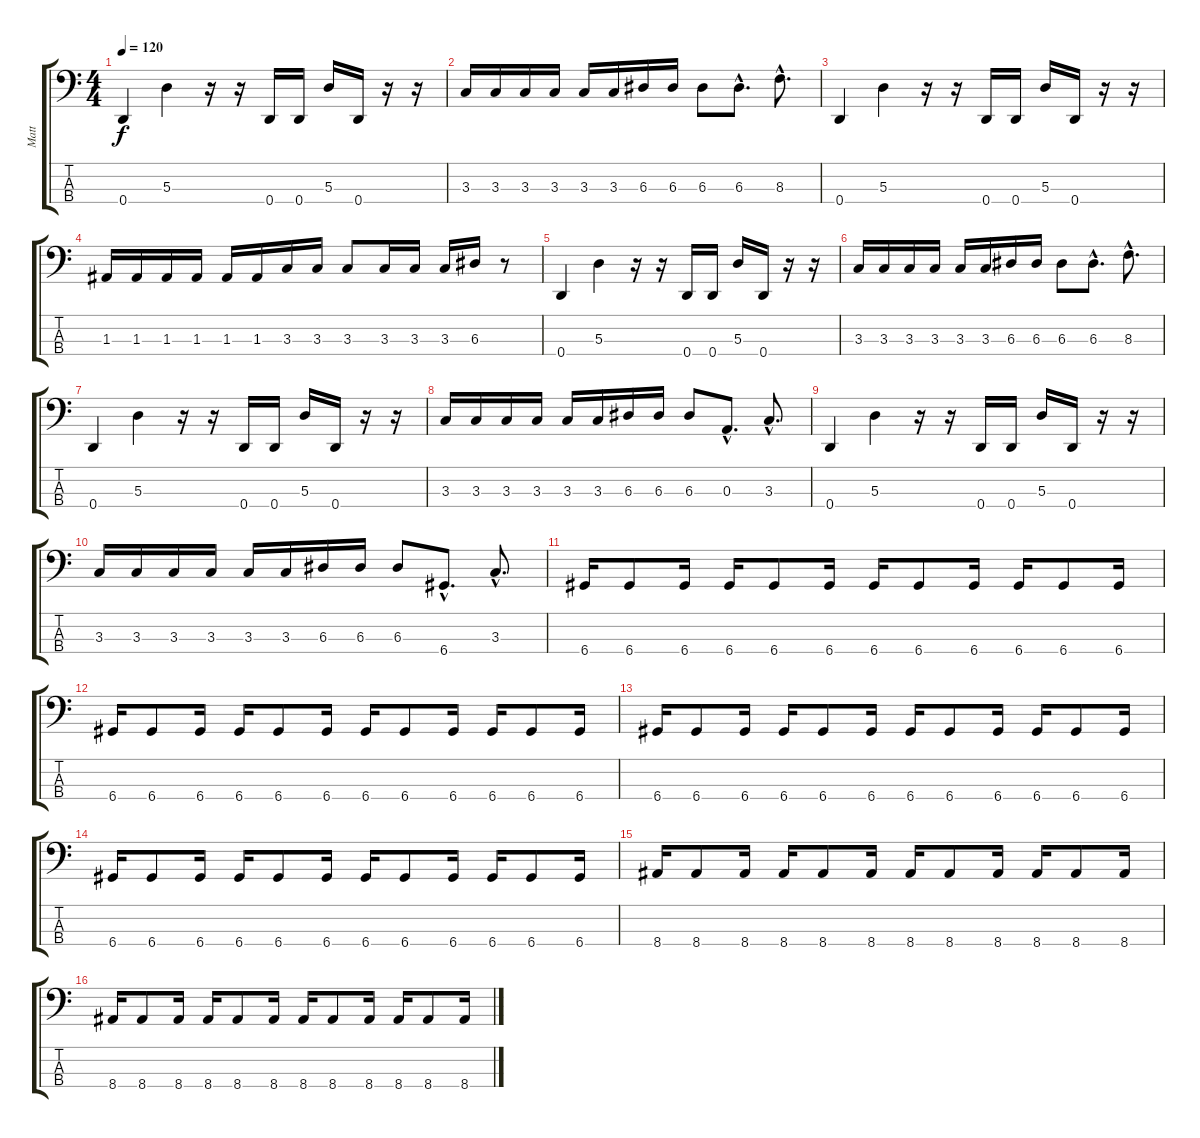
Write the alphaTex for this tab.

\track ("Matt" "Matt") {instrument slapbass2}
\staff {score tabs}
\tuning (G2 D2 A1 D1) {hide}
\ts (4 4)
\tempo 120
\clef f4
\ks c
0.4.4{dy f} 5.3.4 r.16 r.16 0.4.16 0.4.16 5.3.16 0.4.16 r.16 r.16 |
3.3.16 3.3.16 3.3.16 3.3.16 3.3.16 3.3.16 6.3.16 6.3.16 6.3.8 6.3{hac}.8{d} 8.3{hac}.8{d} |
0.4.4 5.3.4 r.16 r.16 0.4.16 0.4.16 5.3.16 0.4.16 r.16 r.16 |
1.3.16 1.3.16 1.3.16 1.3.16 1.3.16 1.3.16 3.3.16 3.3.16 3.3.8 3.3.16 3.3.16 3.3.16 6.3.16 r.8 |
0.4.4 5.3.4 r.16 r.16 0.4.16 0.4.16 5.3.16 0.4.16 r.16 r.16 |
3.3.16 3.3.16 3.3.16 3.3.16 3.3.16 3.3.16 6.3.16 6.3.16 6.3.8 6.3{hac}.8{d} 8.3{hac}.8{d} |
0.4.4 5.3.4 r.16 r.16 0.4.16 0.4.16 5.3.16 0.4.16 r.16 r.16 |
3.3.16 3.3.16 3.3.16 3.3.16 3.3.16 3.3.16 6.3.16 6.3.16 6.3.8 0.3{hac}.8{d} 3.3{hac}.8{d} |
0.4.4 5.3.4 r.16 r.16 0.4.16 0.4.16 5.3.16 0.4.16 r.16 r.16 |
3.3.16 3.3.16 3.3.16 3.3.16 3.3.16 3.3.16 6.3.16 6.3.16 6.3.8 6.4{hac}.8{d} 3.3{hac}.8{d} |
6.4.16 6.4.8 6.4.16 6.4.16 6.4.8 6.4.16 6.4.16 6.4.8 6.4.16 6.4.16 6.4.8 6.4.16 |
6.4.16 6.4.8 6.4.16 6.4.16 6.4.8 6.4.16 6.4.16 6.4.8 6.4.16 6.4.16 6.4.8 6.4.16 |
6.4.16 6.4.8 6.4.16 6.4.16 6.4.8 6.4.16 6.4.16 6.4.8 6.4.16 6.4.16 6.4.8 6.4.16 |
6.4.16 6.4.8 6.4.16 6.4.16 6.4.8 6.4.16 6.4.16 6.4.8 6.4.16 6.4.16 6.4.8 6.4.16 |
8.4.16 8.4.8 8.4.16 8.4.16 8.4.8 8.4.16 8.4.16 8.4.8 8.4.16 8.4.16 8.4.8 8.4.16 |
8.4.16 8.4.8 8.4.16 8.4.16 8.4.8 8.4.16 8.4.16 8.4.8 8.4.16 8.4.16 8.4.8 8.4.16
